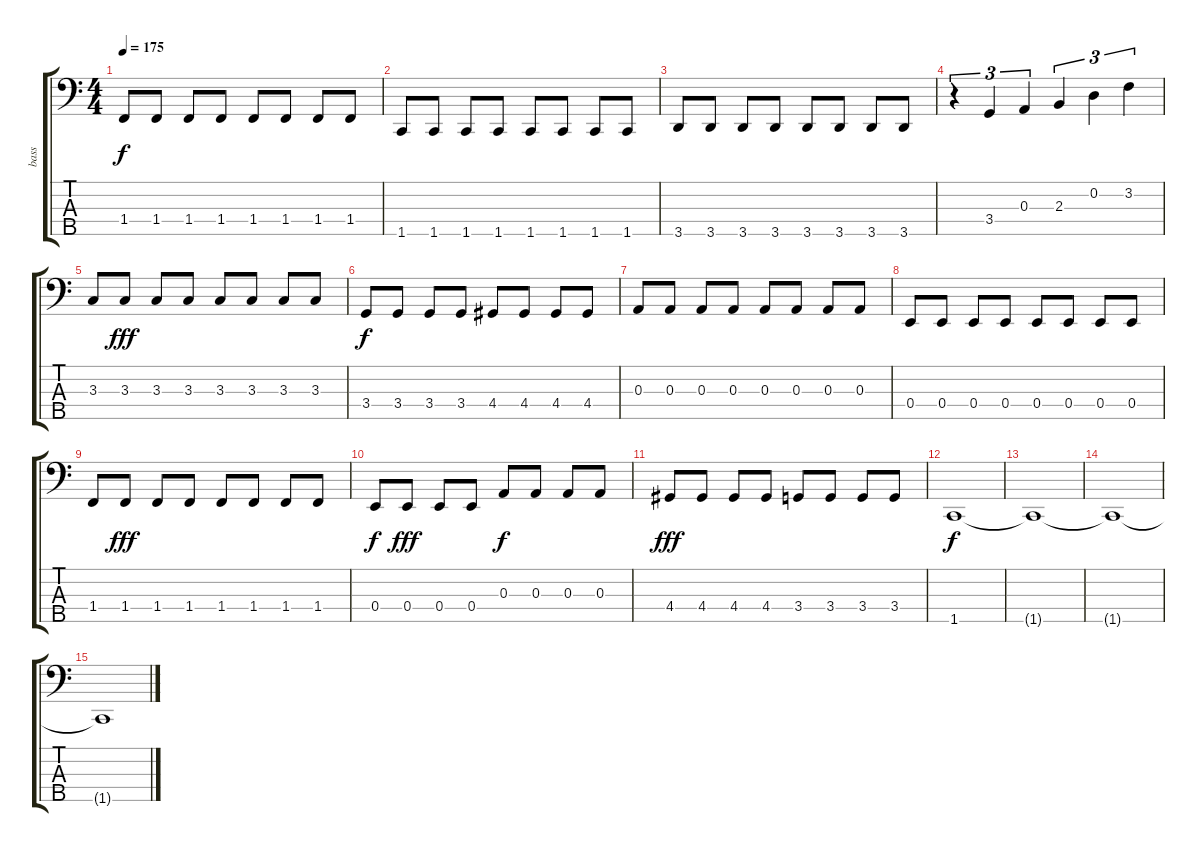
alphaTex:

\track ("bass" "bass") {instrument electricbassfinger}
\staff {score tabs}
\tuning (G2 D2 A1 E1 B0) {hide}
\ts (4 4)
\tempo 175
\clef f4
\ks c
1.4.8{dy f} 1.4.8 1.4.8 1.4.8 1.4.8 1.4.8 1.4.8 1.4.8 |
1.5.8 1.5.8 1.5.8 1.5.8 1.5.8 1.5.8 1.5.8 1.5.8 |
3.5.8 3.5.8 3.5.8 3.5.8 3.5.8 3.5.8 3.5.8 3.5.8 |
r.4{tu (3 2)} 3.4.4{tu (3 2)} 0.3.4{tu (3 2)} 2.3.4{tu (3 2)} 0.2.4{tu (3 2)} 3.2.4{tu (3 2)} |
3.3.8 3.3.8{dy fff} 3.3.8 3.3.8 3.3.8 3.3.8 3.3.8 3.3.8 |
3.4.8{dy f} 3.4.8 3.4.8 3.4.8 4.4.8 4.4.8 4.4.8 4.4.8 |
0.3.8 0.3.8 0.3.8 0.3.8 0.3.8 0.3.8 0.3.8 0.3.8 |
0.4.8 0.4.8 0.4.8 0.4.8 0.4.8 0.4.8 0.4.8 0.4.8 |
1.4.8 1.4.8{dy fff} 1.4.8 1.4.8 1.4.8 1.4.8 1.4.8 1.4.8 |
0.4.8{dy f} 0.4.8{dy fff} 0.4.8 0.4.8 0.3.8{dy f} 0.3.8 0.3.8 0.3.8 |
4.4.8{dy fff} 4.4.8 4.4.8 4.4.8 3.4.8 3.4.8 3.4.8 3.4.8 |
1.5.1{dy f} |
1.5{t}.1 |
1.5{t}.1{volume 0} |
1.5{t}.1
